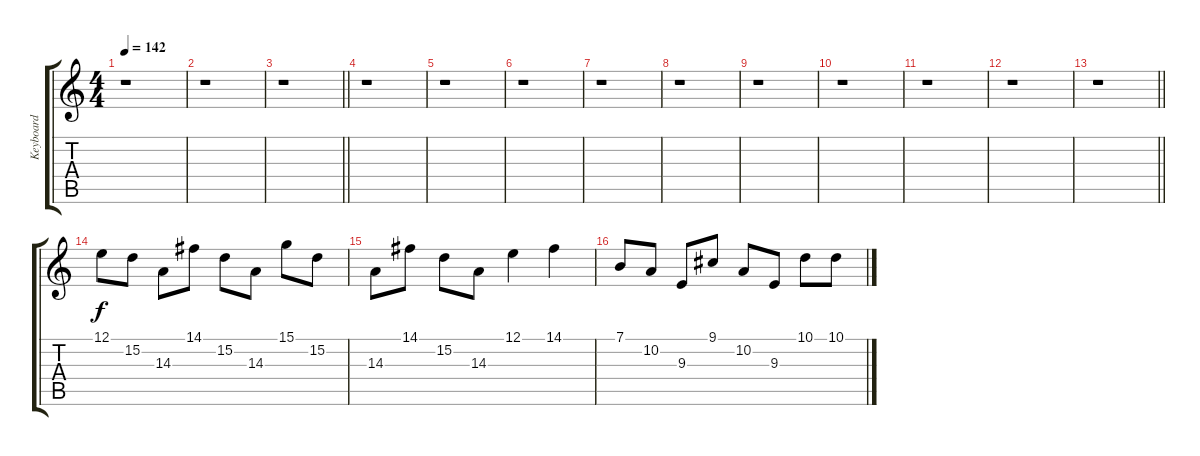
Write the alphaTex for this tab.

\track ("Keyboard" "Keyboard") {instrument lead5charang}
\staff {score tabs}
\tuning (E4 B3 G3 D3 A2 E2) {hide}
\ts (4 4)
\tempo 142
\clef g2
\ks c
r.1{dy f} |
r.1 |
\barLineRight lightlight
r.1 |
r.1 |
r.1 |
r.1 |
r.1 |
r.1 |
r.1 |
r.1 |
r.1 |
r.1 |
\barLineRight lightlight
r.1 |
12.1.8 15.2.8 14.3.8 14.1.8 15.2.8 14.3.8 15.1.8 15.2.8 |
14.3.8 14.1.8 15.2.8 14.3.8 12.1.4 14.1.4 |
7.1.8 10.2.8 9.3.8 9.1.8 10.2.8 9.3.8 10.1.8 10.1.8
